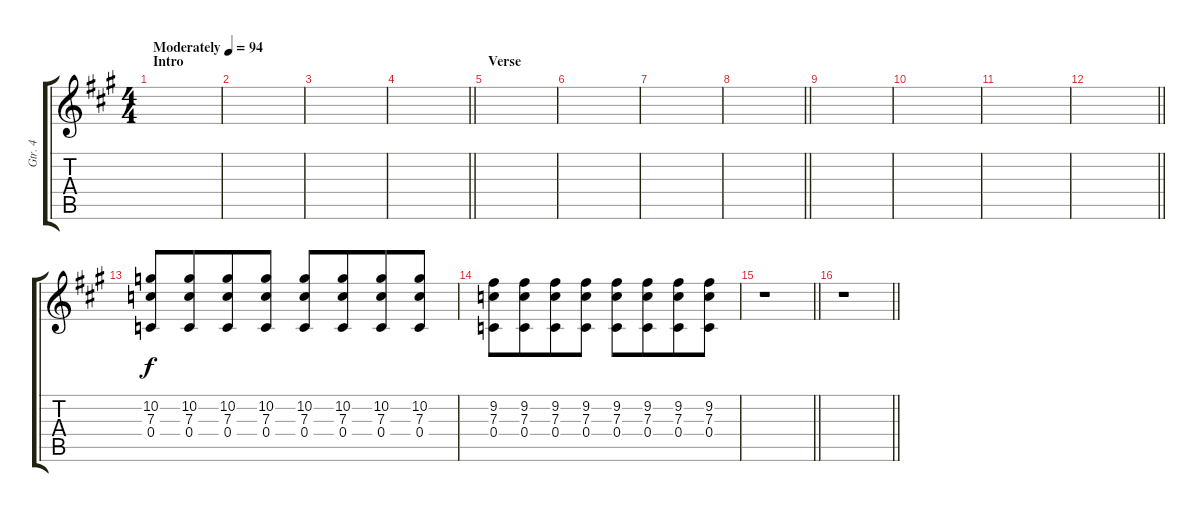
\track ("Gtr. 4" "Gtr. 4") {instrument distortionguitar}
\staff {score tabs}
\tuning (D4 A3 F3 C3 G2 C2) {hide}
\ts (4 4)
\section ("" "Intro")
\tempo (94 "Moderately")
\clef g2
\ks a
|
|
|
\barLineRight lightlight
|
\section ("" "Verse")
|
|
|
\barLineRight lightlight
|
|
|
|
\barLineRight lightlight
|
(10.2 7.3 0.4).8 (10.2 7.3 0.4).8{beam merge} (10.2 7.3 0.4).8 (10.2 7.3 0.4).8 (10.2 7.3 0.4).8 (10.2 7.3 0.4).8{beam merge} (10.2 7.3 0.4).8 (10.2 7.3 0.4).8 |
(9.2 7.3 0.4).8{beam Down beam merge} (9.2 7.3 0.4).8{beam Down beam merge} (9.2 7.3 0.4).8{beam Down beam merge} (9.2 7.3 0.4).8{beam Down beam split} (9.2 7.3 0.4).8{beam Down beam merge} (9.2 7.3 0.4).8{beam Down beam merge} (9.2 7.3 0.4).8{beam Down beam merge} (9.2 7.3 0.4).8{beam Down} |
\barLineRight lightlight
r.1 |
\barLineRight lightlight
r.1
